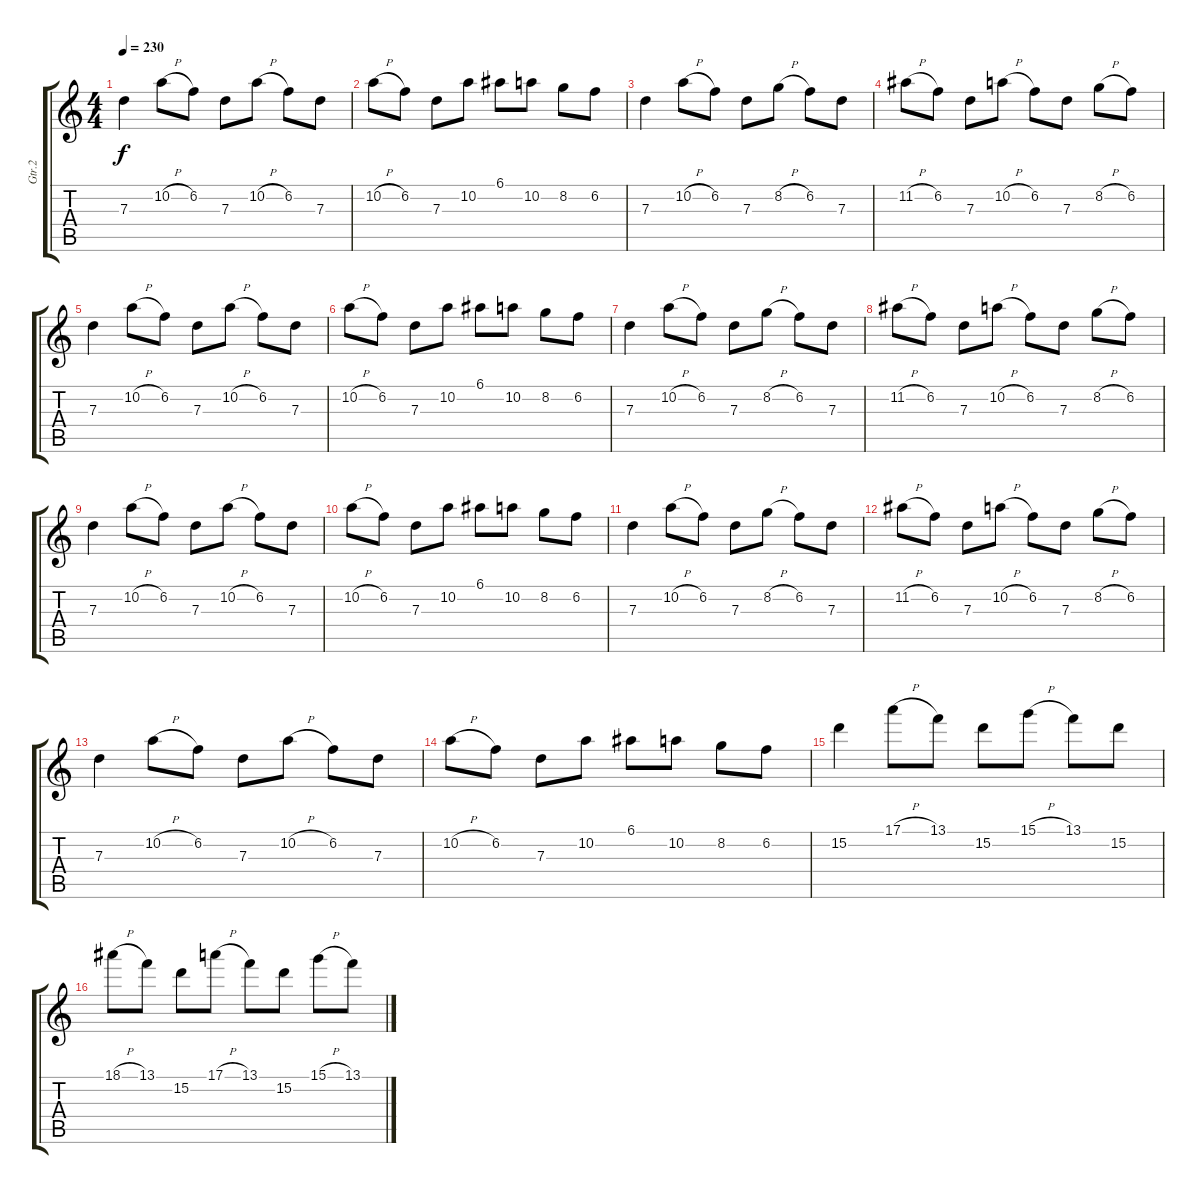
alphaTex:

\track ("Gtr.2" "Gtr.2") {instrument distortionguitar}
\staff {score tabs}
\tuning (E4 B3 G3 D3 A2 E2) {hide}
\ts (4 4)
\tempo 230
\clef g2
\ks c
7.3.4{dy f} 10.2{h}.8 6.2.8 7.3.8 10.2{h}.8 6.2.8 7.3.8 |
10.2{h}.8 6.2.8 7.3.8 10.2.8 6.1.8 10.2.8 8.2.8 6.2.8 |
7.3.4 10.2{h}.8 6.2.8 7.3.8 8.2{h}.8 6.2.8 7.3.8 |
11.2{h}.8 6.2.8 7.3.8 10.2{h}.8 6.2.8 7.3.8 8.2{h}.8 6.2.8 |
7.3.4 10.2{h}.8 6.2.8 7.3.8 10.2{h}.8 6.2.8 7.3.8 |
10.2{h}.8 6.2.8 7.3.8 10.2.8 6.1.8 10.2.8 8.2.8 6.2.8 |
7.3.4 10.2{h}.8 6.2.8 7.3.8 8.2{h}.8 6.2.8 7.3.8 |
11.2{h}.8 6.2.8 7.3.8 10.2{h}.8 6.2.8 7.3.8 8.2{h}.8 6.2.8 |
7.3.4 10.2{h}.8 6.2.8 7.3.8 10.2{h}.8 6.2.8 7.3.8 |
10.2{h}.8 6.2.8 7.3.8 10.2.8 6.1.8 10.2.8 8.2.8 6.2.8 |
7.3.4 10.2{h}.8 6.2.8 7.3.8 8.2{h}.8 6.2.8 7.3.8 |
11.2{h}.8 6.2.8 7.3.8 10.2{h}.8 6.2.8 7.3.8 8.2{h}.8 6.2.8 |
7.3.4 10.2{h}.8 6.2.8 7.3.8 10.2{h}.8 6.2.8 7.3.8 |
10.2{h}.8 6.2.8 7.3.8 10.2.8 6.1.8 10.2.8 8.2.8 6.2.8 |
15.2.4 17.1{h}.8 13.1.8 15.2.8 15.1{h}.8 13.1.8 15.2.8 |
18.1{h}.8 13.1.8 15.2.8 17.1{h}.8 13.1.8 15.2.8 15.1{h}.8 13.1.8
